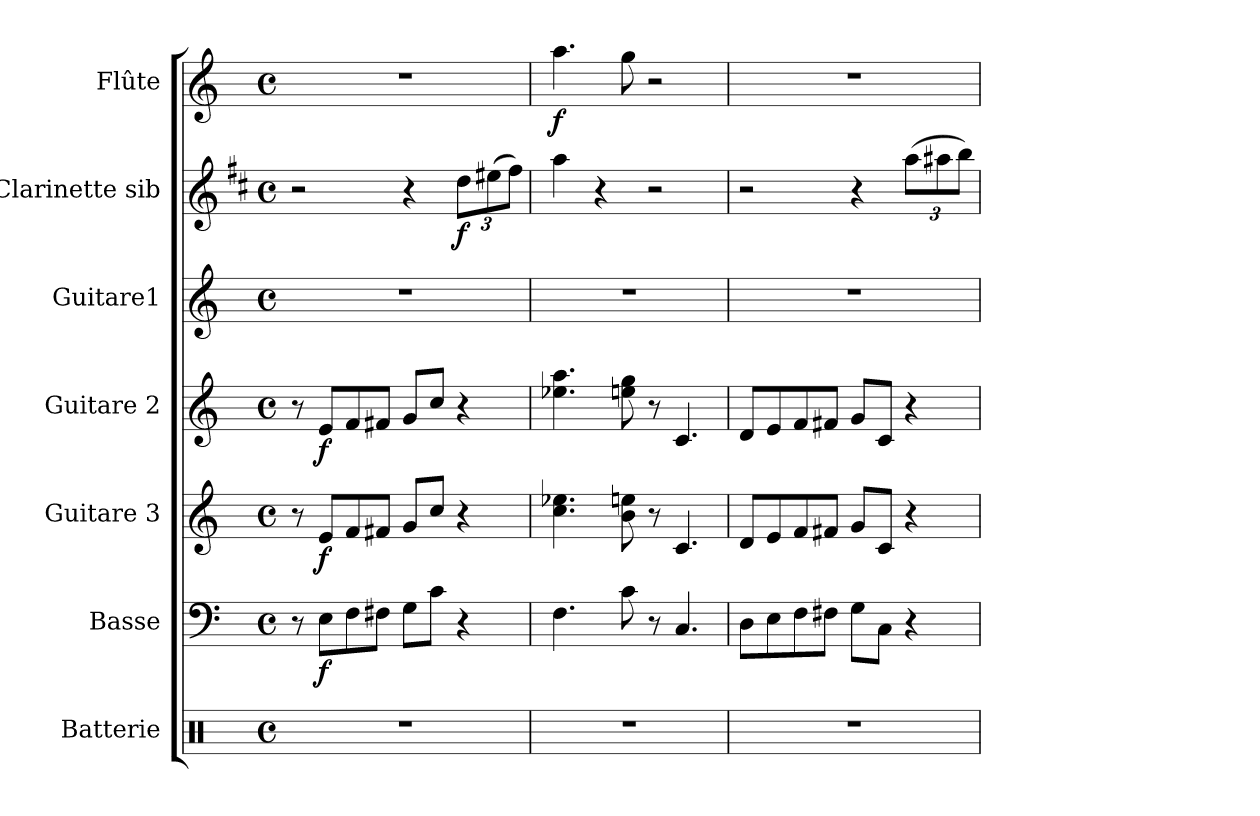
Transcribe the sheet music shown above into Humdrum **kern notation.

**kern	**kern	**dynam	**kern	**dynam	**kern	**dynam	**kern	**kern	**dynam	**kern	**dynam
*part7	*part6	*part6	*part5	*part5	*part4	*part4	*part3	*part2	*part2	*part1	*part1
*staff7	*staff6	*staff6	*staff5	*staff5	*staff4	*staff4	*staff3	*staff2	*staff2	*staff1	*staff1
*I"Batterie	*I"Basse	*	*I"Guitare 3	*	*I"Guitare 2	*	*I"Guitare1	*I"Clarinette sib	*	*I"Flûte	*
*I'Batt.	*I'B.ƒ.	*	*I'Gtr.ƒ. 3	*	*I'Gtr.ƒ. 2	*	*I'Gtr.ƒ. 1	*I'Cl. Sib	*	*I'Fl.	*
*clefX	*clefF4	*	*clefG2	*	*clefG2	*	*clefG2	*clefG2	*	*clefG2	*
*	*ITrd7c12	*	*ITrd7c12	*	*ITrd7c12	*	*ITrd7c12	*ITrd1c2	*	*	*
*k[]	*k[]	*	*k[]	*	*k[]	*	*k[]	*k[]	*	*k[]	*
*C:	*C:	*	*C:	*	*C:	*	*C:	*C:	*	*C:	*
*M4/4	*M4/4	*	*M4/4	*	*M4/4	*	*M4/4	*M4/4	*	*M4/4	*
*met(c)	*met(c)	*	*met(c)	*	*met(c)	*	*met(c)	*met(c)	*	*met(c)	*
=1	=1	=1	=1	=1	=1	=1	=1	=1	=1	=1	=1
1r	8r	.	8r	.	8r	.	1r	2r	.	1r	.
!	!	!LO:DY:b	!	!LO:DY:b	!	!LO:DY:b	!	!	!	!	!
.	8EE\L	f	8E/L	f	8E/L	f	.	.	.	.	.
.	8FF\	.	8F/	.	8F/	.	.	.	.	.	.
.	8FF#X\J	.	8F#X/J	.	8F#X/J	.	.	.	.	.	.
.	8GG\L	.	8G/L	.	8G/L	.	.	4r	.	.	.
.	8C\J	.	8c/J	.	8c/J	.	.	.	.	.	.
!	!	!	!	!	!	!	!	!	!LO:DY:b	!	!
.	4r	.	4r	.	4r	.	.	12cc\L	f	.	.
.	.	.	.	.	.	.	.	(>12dd#X\	.	.	.
.	.	.	.	.	.	.	.	12ee\J)	.	.	.
=2	=2	=2	=2	=2	=2	=2	=2	=2	=2	=2	=2
!	!	!	!	!	!	!	!	!	!	!	!LO:DY:b
1r	4.FF\	.	4.c\ 4.e-X\	.	4.e-X\ 4.a\	.	1r	4gg\	.	4.aa\	f
.	.	.	.	.	.	.	.	4r	.	.	.
.	8C\	.	8B\ 8en\	.	8en\ 8g\	.	.	.	.	8gg\	.
.	8r	.	8r	.	8r	.	.	2r	.	2r	.
.	4.CC/	.	4.C/	.	4.C/	.	.	.	.	.	.
=3	=3	=3	=3	=3	=3	=3	=3	=3	=3	=3	=3
1r	8DD\L	.	8D/L	.	8D/L	.	1r	2r	.	1r	.
.	8EE\	.	8E/	.	8E/	.	.	.	.	.	.
.	8FF\	.	8F/	.	8F/	.	.	.	.	.	.
.	8FF#X\J	.	8F#X/J	.	8F#X/J	.	.	.	.	.	.
.	8GG\L	.	8G/L	.	8G/L	.	.	4r	.	.	.
.	8CC\J	.	8C/J	.	8C/J	.	.	.	.	.	.
.	4r	.	4r	.	4r	.	.	(>12gg\L	.	.	.
.	.	.	.	.	.	.	.	12gg#X\	.	.	.
.	.	.	.	.	.	.	.	12aa\J)	.	.	.
=	=	=	=	=	=	=	=	=	=	=	=
*-	*-	*-	*-	*-	*-	*-	*-	*-	*-	*-	*-
